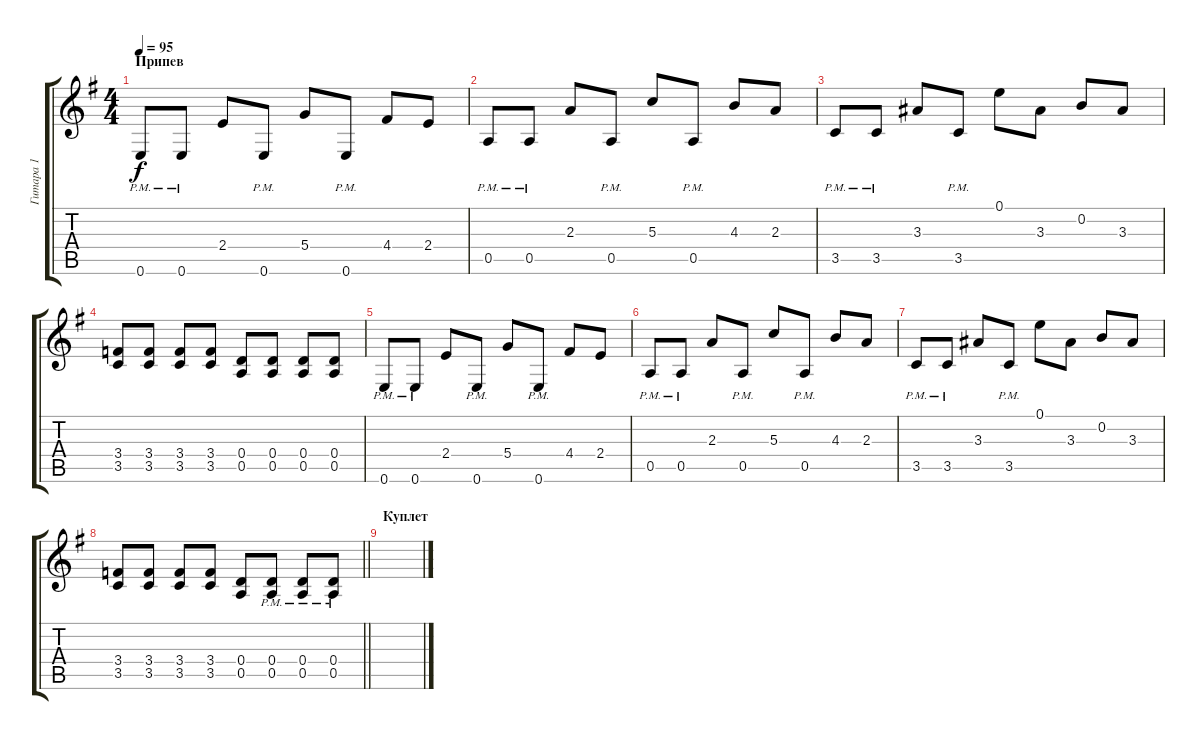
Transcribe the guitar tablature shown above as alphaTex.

\track ("Гитара 1" "Гитара 1") {instrument distortionguitar}
\staff {score tabs}
\tuning (E4 B3 G3 D3 A2 E2) {hide}
\ts (4 4)
\section ("" "Припев")
\tempo 95
\clef g2
\ks eminor
0.6{pm}.8{dy f} 0.6{pm}.8 2.4.8 0.6{pm}.8 5.4.8 0.6{pm}.8 4.4.8 2.4.8 |
0.5{pm}.8 0.5{pm}.8 2.3.8 0.5{pm}.8 5.3.8 0.5{pm}.8 4.3.8 2.3.8 |
3.5{pm}.8 3.5{pm}.8 3.3.8 3.5{pm}.8 0.1.8 3.3.8 0.2.8 3.3.8 |
(3.4 3.5).8 (3.4 3.5).8 (3.4 3.5).8 (3.4 3.5).8 (0.4 0.5).8 (0.4 0.5).8 (0.4 0.5).8 (0.4 0.5).8 |
0.6{pm}.8 0.6{pm}.8 2.4.8 0.6{pm}.8 5.4.8 0.6{pm}.8 4.4.8 2.4.8 |
0.5{pm}.8 0.5{pm}.8 2.3.8 0.5{pm}.8 5.3.8 0.5{pm}.8 4.3.8 2.3.8 |
3.5{pm}.8 3.5{pm}.8 3.3.8 3.5{pm}.8 0.1.8 3.3.8 0.2.8 3.3.8 |
\barLineRight lightlight
(3.4 3.5).8 (3.4 3.5).8 (3.4 3.5).8 (3.4 3.5).8 (0.4 0.5).8 (0.4{pm} 0.5{pm}).8 (0.4{pm} 0.5{pm}).8 (0.4{pm} 0.5{pm}).8 |
\section ("" "Куплет")
